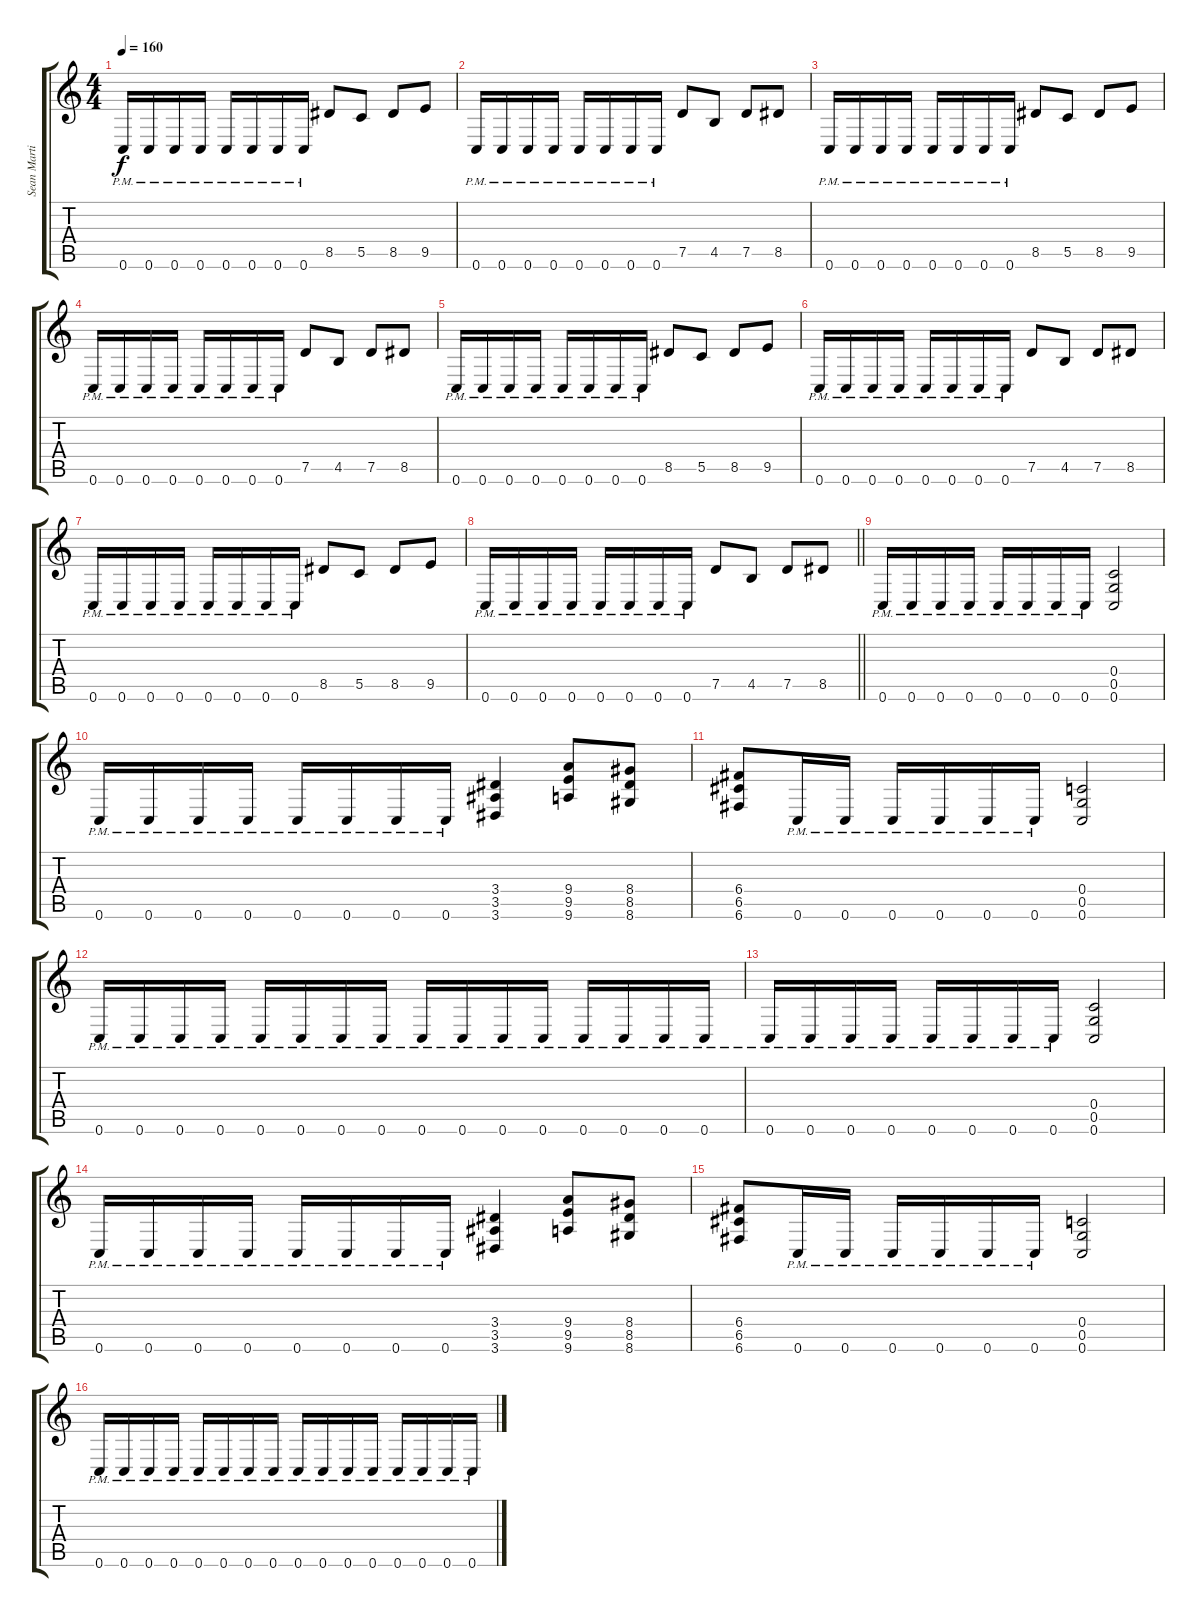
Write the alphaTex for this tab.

\track ("Sean Martin" "Sean Marti") {instrument distortionguitar}
\staff {score tabs}
\tuning (D4 A3 F3 C3 G2 C2) {hide}
\ts (4 4)
\section ("" "")
\tempo 160
\clef g2
\ks c
0.6{pm}.16{dy f} 0.6{pm}.16 0.6{pm}.16 0.6{pm}.16 0.6{pm}.16 0.6{pm}.16 0.6{pm}.16 0.6{pm}.16 8.5.8 5.5.8 8.5.8 9.5.8 |
0.6{pm}.16 0.6{pm}.16 0.6{pm}.16 0.6{pm}.16 0.6{pm}.16 0.6{pm}.16 0.6{pm}.16 0.6{pm}.16 7.5.8 4.5.8 7.5.8 8.5.8 |
0.6{pm}.16 0.6{pm}.16 0.6{pm}.16 0.6{pm}.16 0.6{pm}.16 0.6{pm}.16 0.6{pm}.16 0.6{pm}.16 8.5.8 5.5.8 8.5.8 9.5.8 |
0.6{pm}.16 0.6{pm}.16 0.6{pm}.16 0.6{pm}.16 0.6{pm}.16 0.6{pm}.16 0.6{pm}.16 0.6{pm}.16 7.5.8 4.5.8 7.5.8 8.5.8 |
0.6{pm}.16 0.6{pm}.16 0.6{pm}.16 0.6{pm}.16 0.6{pm}.16 0.6{pm}.16 0.6{pm}.16 0.6{pm}.16 8.5.8 5.5.8 8.5.8 9.5.8 |
0.6{pm}.16 0.6{pm}.16 0.6{pm}.16 0.6{pm}.16 0.6{pm}.16 0.6{pm}.16 0.6{pm}.16 0.6{pm}.16 7.5.8 4.5.8 7.5.8 8.5.8 |
0.6{pm}.16 0.6{pm}.16 0.6{pm}.16 0.6{pm}.16 0.6{pm}.16 0.6{pm}.16 0.6{pm}.16 0.6{pm}.16 8.5.8 5.5.8 8.5.8 9.5.8 |
\barLineRight lightlight
0.6{pm}.16 0.6{pm}.16 0.6{pm}.16 0.6{pm}.16 0.6{pm}.16 0.6{pm}.16 0.6{pm}.16 0.6{pm}.16 7.5.8 4.5.8 7.5.8 8.5.8 |
\section ("" "")
0.6{pm}.16 0.6{pm}.16 0.6{pm}.16 0.6{pm}.16 0.6{pm}.16 0.6{pm}.16 0.6{pm}.16 0.6{pm}.16 (0.4 0.5 0.6).2 |
0.6{pm}.16 0.6{pm}.16 0.6{pm}.16 0.6{pm}.16 0.6{pm}.16 0.6{pm}.16 0.6{pm}.16 0.6{pm}.16 (3.4 3.5 3.6).4 (9.4 9.5 9.6).8 (8.4 8.5 8.6).8 |
(6.4 6.5 6.6).8 0.6{pm}.16 0.6{pm}.16 0.6{pm}.16 0.6{pm}.16 0.6{pm}.16 0.6{pm}.16 (0.4 0.5 0.6).2 |
0.6{pm}.16 0.6{pm}.16 0.6{pm}.16 0.6{pm}.16 0.6{pm}.16 0.6{pm}.16 0.6{pm}.16 0.6{pm}.16 0.6{pm}.16 0.6{pm}.16 0.6{pm}.16 0.6{pm}.16 0.6{pm}.16 0.6{pm}.16 0.6{pm}.16 0.6{pm}.16 |
0.6{pm}.16 0.6{pm}.16 0.6{pm}.16 0.6{pm}.16 0.6{pm}.16 0.6{pm}.16 0.6{pm}.16 0.6{pm}.16 (0.4 0.5 0.6).2 |
0.6{pm}.16 0.6{pm}.16 0.6{pm}.16 0.6{pm}.16 0.6{pm}.16 0.6{pm}.16 0.6{pm}.16 0.6{pm}.16 (3.4 3.5 3.6).4 (9.4 9.5 9.6).8 (8.4 8.5 8.6).8 |
(6.4 6.5 6.6).8 0.6{pm}.16 0.6{pm}.16 0.6{pm}.16 0.6{pm}.16 0.6{pm}.16 0.6{pm}.16 (0.4 0.5 0.6).2 |
0.6{pm}.16 0.6{pm}.16 0.6{pm}.16 0.6{pm}.16 0.6{pm}.16 0.6{pm}.16 0.6{pm}.16 0.6{pm}.16 0.6{pm}.16 0.6{pm}.16 0.6{pm}.16 0.6{pm}.16 0.6{pm}.16 0.6{pm}.16 0.6{pm}.16 0.6{pm}.16
